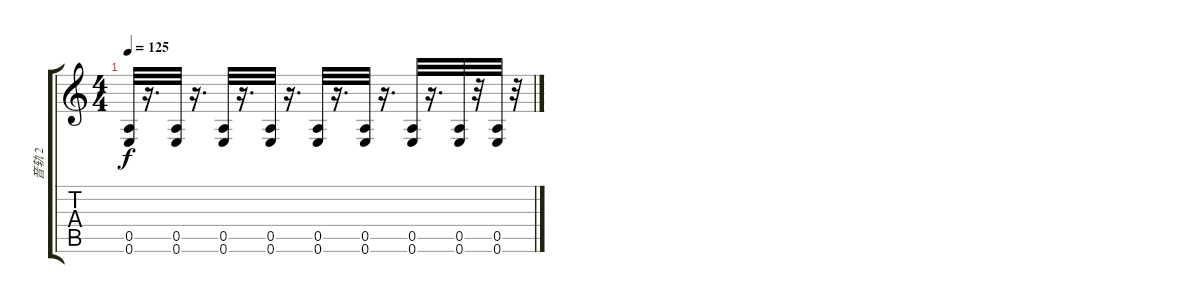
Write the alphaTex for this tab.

\track ("音轨 2" "音轨 2") {instrument distortionguitar}
\staff {score tabs}
\tuning (E4 B3 G3 D3 A2 E2) {hide}
\ts (4 4)
\tempo 125
\clef g2
\ks c
(0.5 0.6).32{dy f} r.16{d} (0.5 0.6).32 r.16{d} (0.5 0.6).32 r.16{d} (0.5 0.6).32 r.16{d} (0.5 0.6).32 r.16{d} (0.5 0.6).32 r.16{d} (0.5 0.6).32 r.16{d} (0.5 0.6).32 r.32 (0.5 0.6).32 r.32
